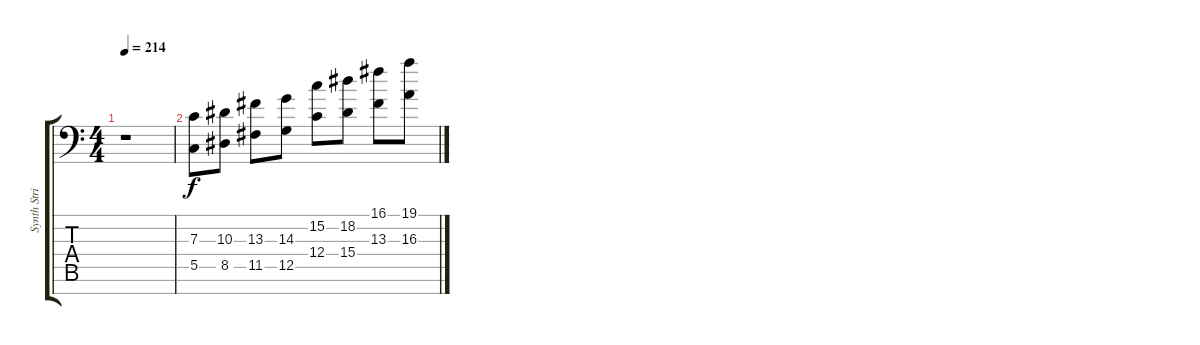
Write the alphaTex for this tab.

\track ("Synth Strings" "Synth Stri") {instrument stringensemble1}
\staff {score tabs}
\tuning (D4 A3 F3 C3 G2 D2 G1) {hide}
\ts (4 4)
\tempo 214
\clef f4
\ks c
r.1{dy f} |
(7.3 5.5).8 (10.3 8.5).8 (13.3 11.5).8 (14.3 12.5).8 (15.2 12.4).8 (18.2 15.4).8 (16.1 13.3).8 (19.1 16.3).8
